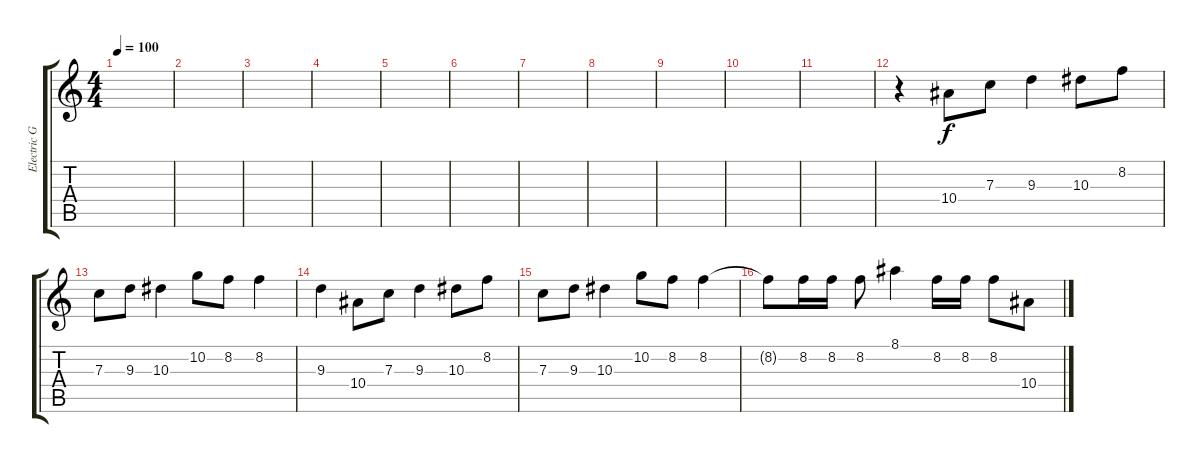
\track ("Electric Guitar Lead #2" "Electric G") {instrument overdrivenguitar}
\staff {score tabs}
\tuning (D4 A3 F3 C3 G2 D2) {hide}
\ts (4 4)
\tempo 100
\clef g2
\ks c
|
|
|
|
|
|
|
|
|
|
|
r.4 10.4.8 7.3.8 9.3.4 10.3.8 8.2.8 |
7.3.8 9.3.8 10.3.4 10.2.8 8.2.8 8.2.4 |
9.3.4 10.4.8 7.3.8 9.3.4 10.3.8 8.2.8 |
7.3.8 9.3.8 10.3.4 10.2.8 8.2.8 8.2.4 |
8.2{t}.8 8.2.16 8.2.16 8.2.8 8.1.4 8.2.16 8.2.16 8.2.8 10.4.8
